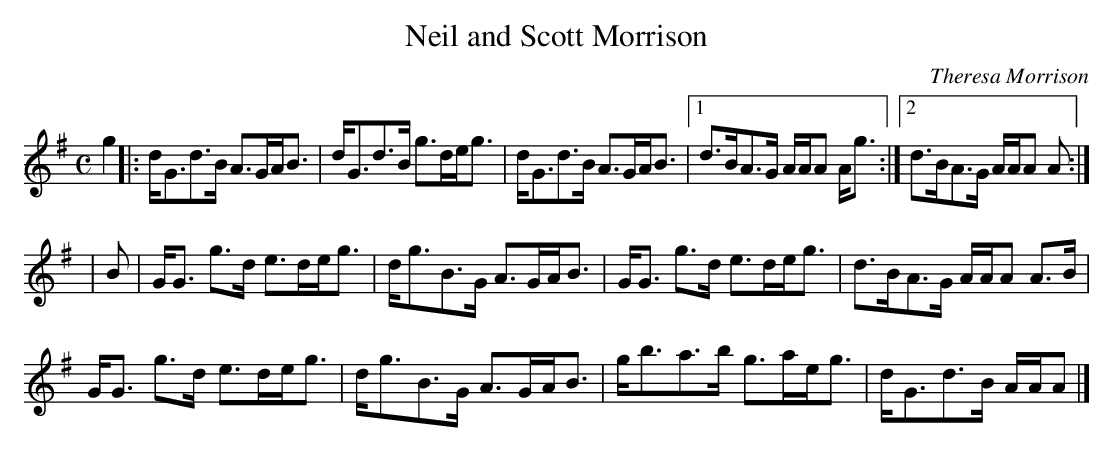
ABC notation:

X:1
T:Neil and Scott Morrison
C:Theresa Morrison
L:1/8
M:C
K:G
g2|:d<Gd>B A>GA<B|d<Gd>B g>de<g|d<Gd>B A>GA<B|[1d>BA>G A/A/A A<g:|[2d>BA>G A/A/A A:|
|B|G<G g>d e>de<g|d<gB>G A>GA<B|G<G g>d e>de<g|d>BA>G A/A/A A>B|
G<G g>d e>de<g|d<gB>G A>GA<B|g<ba>b g>ae<g|d<Gd>B  A/A/A|]
